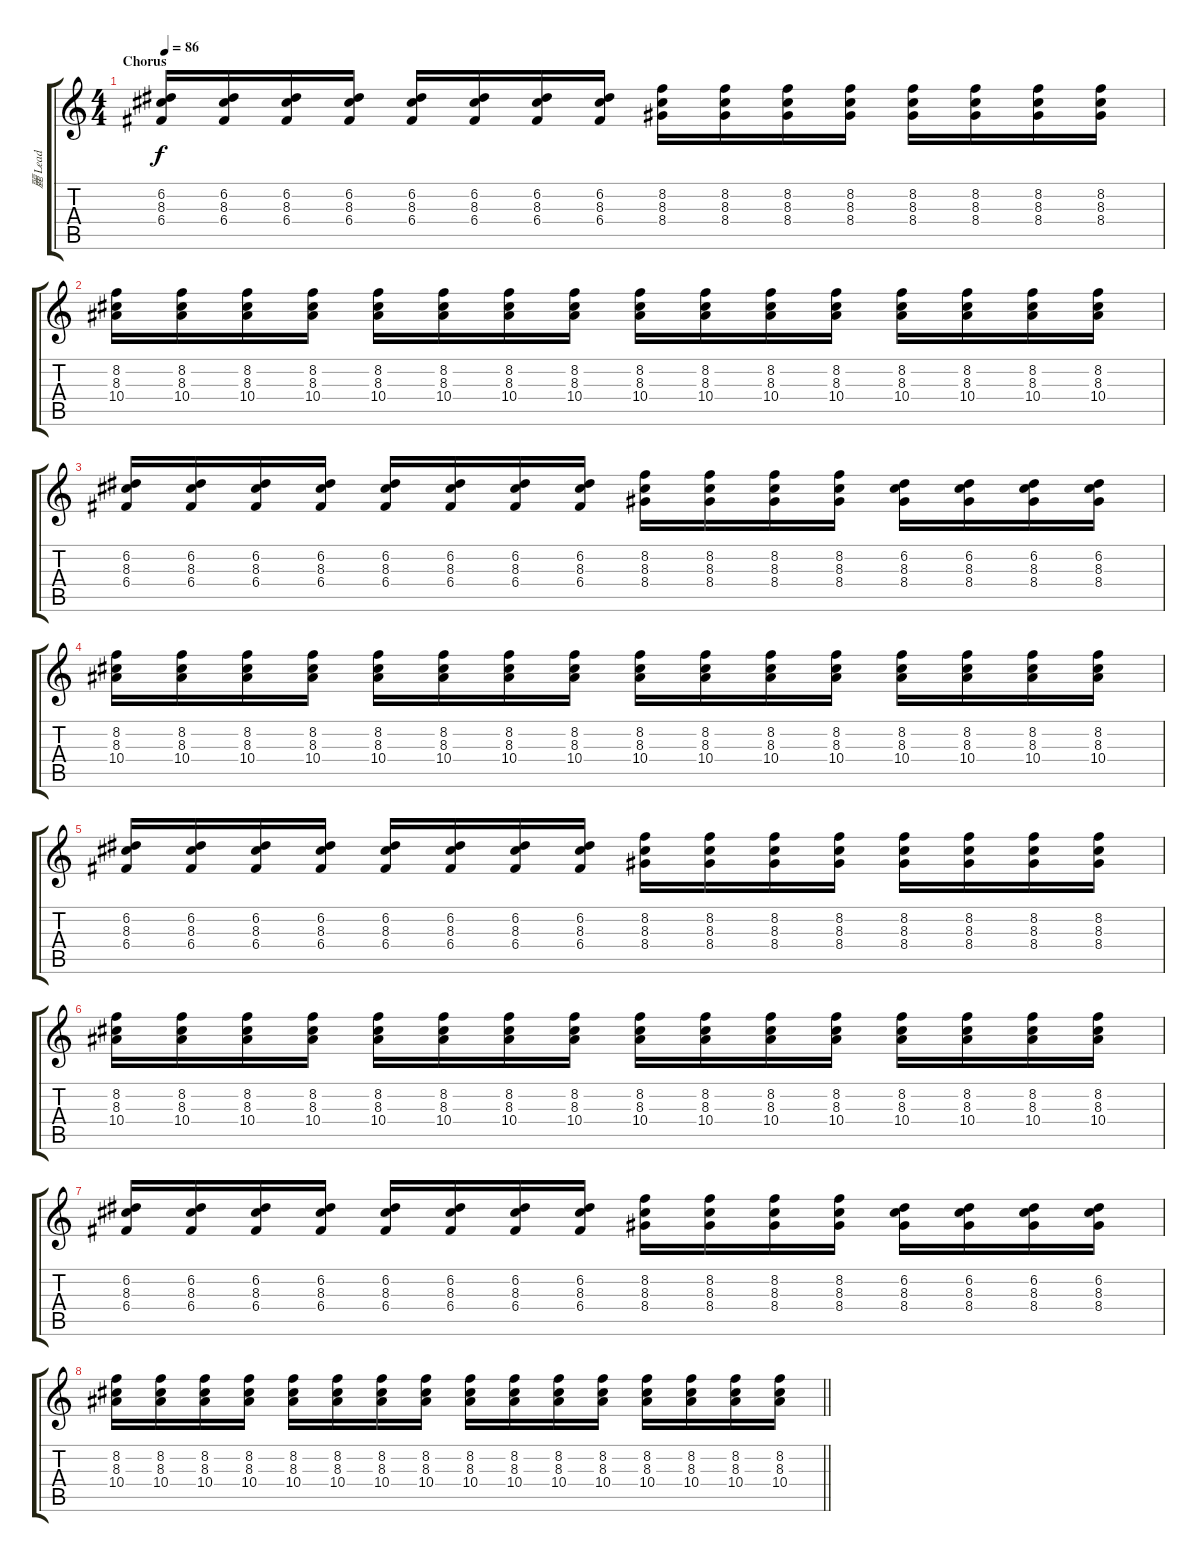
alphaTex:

\track ("麗 Lead" "麗 Lead") {instrument overdrivenguitar}
\staff {score tabs}
\tuning (D4 A3 F3 C3 G2 D2) {hide}
\ts (4 4)
\section ("" "Chorus")
\tempo 86
\clef g2
\ks c
(6.2 8.3 6.4).16{dy f} (6.2 8.3 6.4).16 (6.2 8.3 6.4).16 (6.2 8.3 6.4).16 (6.2 8.3 6.4).16 (6.2 8.3 6.4).16 (6.2 8.3 6.4).16 (6.2 8.3 6.4).16 (8.2 8.3 8.4).16 (8.2 8.3 8.4).16 (8.2 8.3 8.4).16 (8.2 8.3 8.4).16 (8.2 8.3 8.4).16 (8.2 8.3 8.4).16 (8.2 8.3 8.4).16 (8.2 8.3 8.4).16 |
(8.2 8.3 10.4).16 (8.2 8.3 10.4).16 (8.2 8.3 10.4).16 (8.2 8.3 10.4).16 (8.2 8.3 10.4).16 (8.2 8.3 10.4).16 (8.2 8.3 10.4).16 (8.2 8.3 10.4).16 (8.2 8.3 10.4).16 (8.2 8.3 10.4).16 (8.2 8.3 10.4).16 (8.2 8.3 10.4).16 (8.2 8.3 10.4).16 (8.2 8.3 10.4).16 (8.2 8.3 10.4).16 (8.2 8.3 10.4).16 |
(6.2 8.3 6.4).16 (6.2 8.3 6.4).16 (6.2 8.3 6.4).16 (6.2 8.3 6.4).16 (6.2 8.3 6.4).16 (6.2 8.3 6.4).16 (6.2 8.3 6.4).16 (6.2 8.3 6.4).16 (8.2 8.3 8.4).16 (8.2 8.3 8.4).16 (8.2 8.3 8.4).16 (8.2 8.3 8.4).16 (6.2 8.3 8.4).16 (6.2 8.3 8.4).16 (6.2 8.3 8.4).16 (6.2 8.3 8.4).16 |
(8.2 8.3 10.4).16 (8.2 8.3 10.4).16 (8.2 8.3 10.4).16 (8.2 8.3 10.4).16 (8.2 8.3 10.4).16 (8.2 8.3 10.4).16 (8.2 8.3 10.4).16 (8.2 8.3 10.4).16 (8.2 8.3 10.4).16 (8.2 8.3 10.4).16 (8.2 8.3 10.4).16 (8.2 8.3 10.4).16 (8.2 8.3 10.4).16 (8.2 8.3 10.4).16 (8.2 8.3 10.4).16 (8.2 8.3 10.4).16 |
(6.2 8.3 6.4).16 (6.2 8.3 6.4).16 (6.2 8.3 6.4).16 (6.2 8.3 6.4).16 (6.2 8.3 6.4).16 (6.2 8.3 6.4).16 (6.2 8.3 6.4).16 (6.2 8.3 6.4).16 (8.2 8.3 8.4).16 (8.2 8.3 8.4).16 (8.2 8.3 8.4).16 (8.2 8.3 8.4).16 (8.2 8.3 8.4).16 (8.2 8.3 8.4).16 (8.2 8.3 8.4).16 (8.2 8.3 8.4).16 |
(8.2 8.3 10.4).16 (8.2 8.3 10.4).16 (8.2 8.3 10.4).16 (8.2 8.3 10.4).16 (8.2 8.3 10.4).16 (8.2 8.3 10.4).16 (8.2 8.3 10.4).16 (8.2 8.3 10.4).16 (8.2 8.3 10.4).16 (8.2 8.3 10.4).16 (8.2 8.3 10.4).16 (8.2 8.3 10.4).16 (8.2 8.3 10.4).16 (8.2 8.3 10.4).16 (8.2 8.3 10.4).16 (8.2 8.3 10.4).16 |
(6.2 8.3 6.4).16 (6.2 8.3 6.4).16 (6.2 8.3 6.4).16 (6.2 8.3 6.4).16 (6.2 8.3 6.4).16 (6.2 8.3 6.4).16 (6.2 8.3 6.4).16 (6.2 8.3 6.4).16 (8.2 8.3 8.4).16 (8.2 8.3 8.4).16 (8.2 8.3 8.4).16 (8.2 8.3 8.4).16 (6.2 8.3 8.4).16 (6.2 8.3 8.4).16 (6.2 8.3 8.4).16 (6.2 8.3 8.4).16 |
\barLineRight lightlight
(8.2 8.3 10.4).16 (8.2 8.3 10.4).16 (8.2 8.3 10.4).16 (8.2 8.3 10.4).16 (8.2 8.3 10.4).16 (8.2 8.3 10.4).16 (8.2 8.3 10.4).16 (8.2 8.3 10.4).16 (8.2 8.3 10.4).16 (8.2 8.3 10.4).16 (8.2 8.3 10.4).16 (8.2 8.3 10.4).16 (8.2 8.3 10.4).16 (8.2 8.3 10.4).16 (8.2 8.3 10.4).16 (8.2 8.3 10.4).16
